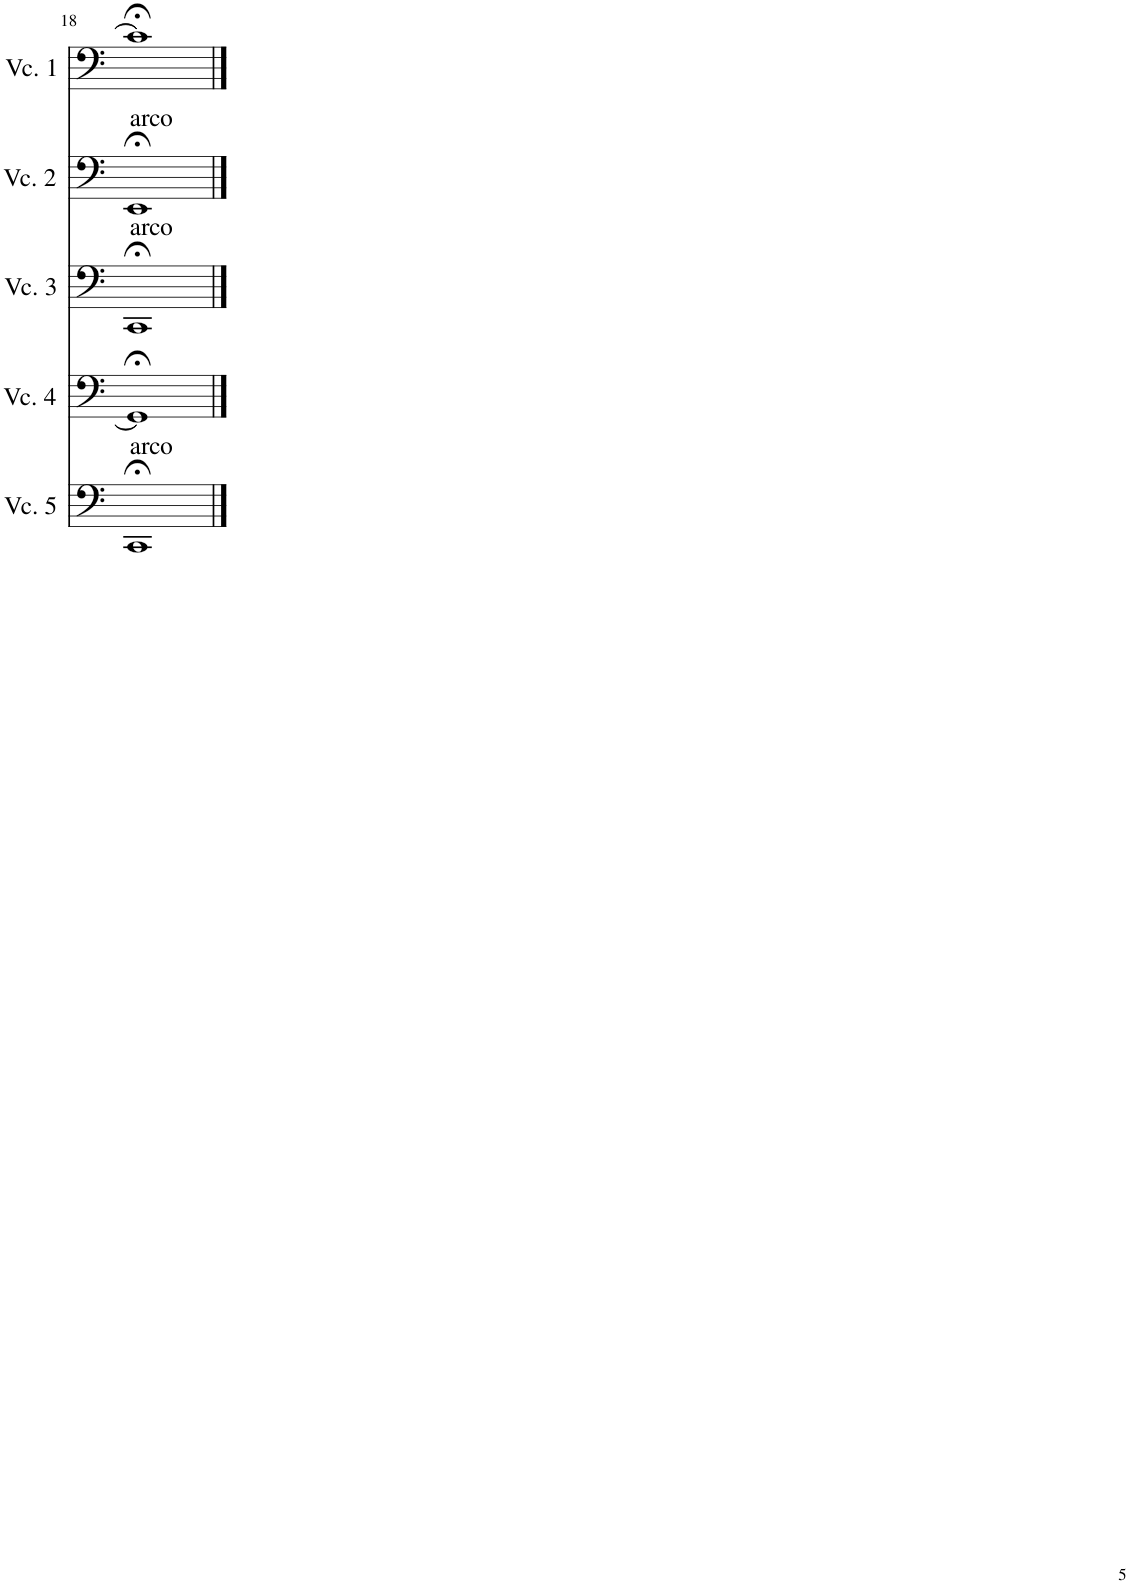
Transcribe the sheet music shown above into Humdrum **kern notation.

**kern	**kern	**kern	**kern	**kern
*part5	*part4	*part3	*part2	*part1
*staff5	*staff4	*staff3	*staff2	*staff1
*I"Cello 5	*I"Cello 4	*I"Cello 3	*I"Cello 2	*I"Cello 1
!!LO:PB:g=z
*clefF4	*clefF4	*clefF4	*clefF4	*clefF4
*k[]	*k[]	*k[]	*k[]	*k[]
*M4/4	*M4/4	*M4/4	*M4/4	*M4/4
*met(c)	*met(c)	*met(c)	*met(c)	*met(c)
=18	=18	=18	=18	=18
!	!	!	!LO:TX:a:t=arco	!
!	!	!LO:TX:a:t=arco	!	!
!LO:TX:a:t=arco	!	!	!	!
1CC;<	1GG;<]	1CC;<	1EE;<	1c;<]
==	==	==	==	==
*-	*-	*-	*-	*-
